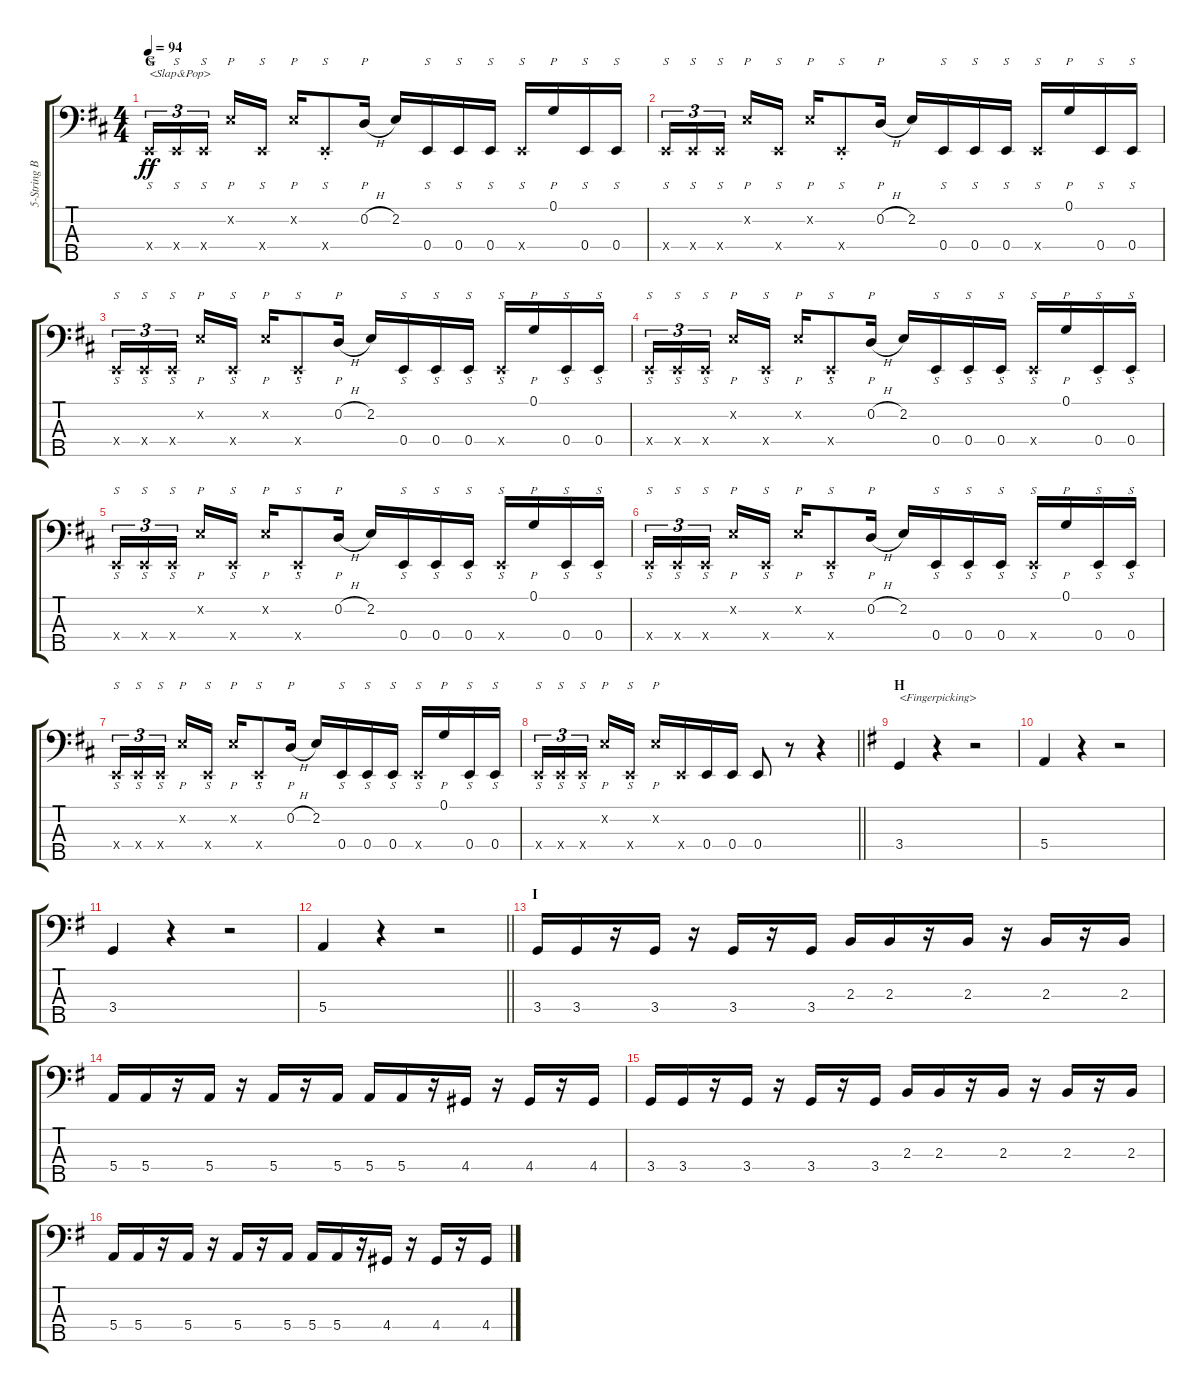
\track ("5-String Bass I" "5-String B") {instrument electricbassfinger}
\staff {score tabs}
\tuning (G2 D2 A1 E1 B0) {hide}
\ts (4 4)
\section ("" "G")
\tempo 94
\clef f4
\ks d
0.4{x}.16{s tu (3 2) txt "<Slap&Pop>" dy ff instrument slapbass1} 0.4{x}.16{s tu (3 2)} 0.4{x}.16{s tu (3 2) beam splitsecondary} 2.2{x}.16{p} 0.4{x}.16{s} 2.2{x}.16{p} 0.4{st x}.8{s} 0.2{h}.16{p} 2.2.16 0.4.16{s} 0.4.16{s} 0.4.16{s} 0.4{x}.16{s} 0.1.16{p} 0.4.16{s} 0.4.16{s} |
0.4{x}.16{s tu (3 2)} 0.4{x}.16{s tu (3 2)} 0.4{x}.16{s tu (3 2) beam splitsecondary} 2.2{x}.16{p} 0.4{x}.16{s} 2.2{x}.16{p} 0.4{st x}.8{s} 0.2{h}.16{p} 2.2.16 0.4.16{s} 0.4.16{s} 0.4.16{s} 0.4{x}.16{s} 0.1.16{p} 0.4.16{s} 0.4.16{s} |
0.4{x}.16{s tu (3 2)} 0.4{x}.16{s tu (3 2)} 0.4{x}.16{s tu (3 2) beam splitsecondary} 2.2{x}.16{p} 0.4{x}.16{s} 2.2{x}.16{p} 0.4{st x}.8{s} 0.2{h}.16{p} 2.2.16 0.4.16{s} 0.4.16{s} 0.4.16{s} 0.4{x}.16{s} 0.1.16{p} 0.4.16{s} 0.4.16{s} |
0.4{x}.16{s tu (3 2)} 0.4{x}.16{s tu (3 2)} 0.4{x}.16{s tu (3 2) beam splitsecondary} 2.2{x}.16{p} 0.4{x}.16{s} 2.2{x}.16{p} 0.4{st x}.8{s} 0.2{h}.16{p} 2.2.16 0.4.16{s} 0.4.16{s} 0.4.16{s} 0.4{x}.16{s} 0.1.16{p} 0.4.16{s} 0.4.16{s} |
0.4{x}.16{s tu (3 2)} 0.4{x}.16{s tu (3 2)} 0.4{x}.16{s tu (3 2) beam splitsecondary} 2.2{x}.16{p} 0.4{x}.16{s} 2.2{x}.16{p} 0.4{st x}.8{s} 0.2{h}.16{p} 2.2.16 0.4.16{s} 0.4.16{s} 0.4.16{s} 0.4{x}.16{s} 0.1.16{p} 0.4.16{s} 0.4.16{s} |
0.4{x}.16{s tu (3 2)} 0.4{x}.16{s tu (3 2)} 0.4{x}.16{s tu (3 2) beam splitsecondary} 2.2{x}.16{p} 0.4{x}.16{s} 2.2{x}.16{p} 0.4{st x}.8{s} 0.2{h}.16{p} 2.2.16 0.4.16{s} 0.4.16{s} 0.4.16{s} 0.4{x}.16{s} 0.1.16{p} 0.4.16{s} 0.4.16{s} |
0.4{x}.16{s tu (3 2)} 0.4{x}.16{s tu (3 2)} 0.4{x}.16{s tu (3 2) beam splitsecondary} 2.2{x}.16{p} 0.4{x}.16{s} 2.2{x}.16{p} 0.4{st x}.8{s} 0.2{h}.16{p} 2.2.16 0.4.16{s} 0.4.16{s} 0.4.16{s} 0.4{x}.16{s} 0.1.16{p} 0.4.16{s} 0.4.16{s} |
\barLineRight lightlight
0.4{x}.16{s tu (3 2)} 0.4{x}.16{s tu (3 2)} 0.4{x}.16{s tu (3 2) beam splitsecondary} 2.2{x}.16{p} 0.4{x}.16{s} 2.2{x}.16{p} 0.4{x}.16 0.4.16 0.4.16 0.4.8 r.8 r.4 |
\section ("" "H")
\ks g
3.4.4{txt "<Fingerpicking>" instrument electricbassfinger} r.4 r.2 |
5.4.4 r.4 r.2 |
3.4.4 r.4 r.2 |
\barLineRight lightlight
5.4.4 r.4 r.2 |
\section ("" "I")
3.4.16 3.4.16 r.16 3.4.16 r.16 3.4.16 r.16 3.4.16 2.3.16 2.3.16 r.16 2.3.16 r.16 2.3.16 r.16 2.3.16 |
5.4.16 5.4.16 r.16 5.4.16 r.16 5.4.16 r.16 5.4.16 5.4.16 5.4.16 r.16 4.4.16 r.16 4.4.16 r.16 4.4.16 |
3.4.16 3.4.16 r.16 3.4.16 r.16 3.4.16 r.16 3.4.16 2.3.16 2.3.16 r.16 2.3.16 r.16 2.3.16 r.16 2.3.16 |
5.4.16 5.4.16 r.16 5.4.16 r.16 5.4.16 r.16 5.4.16 5.4.16 5.4.16 r.16 4.4.16 r.16 4.4.16 r.16 4.4.16
